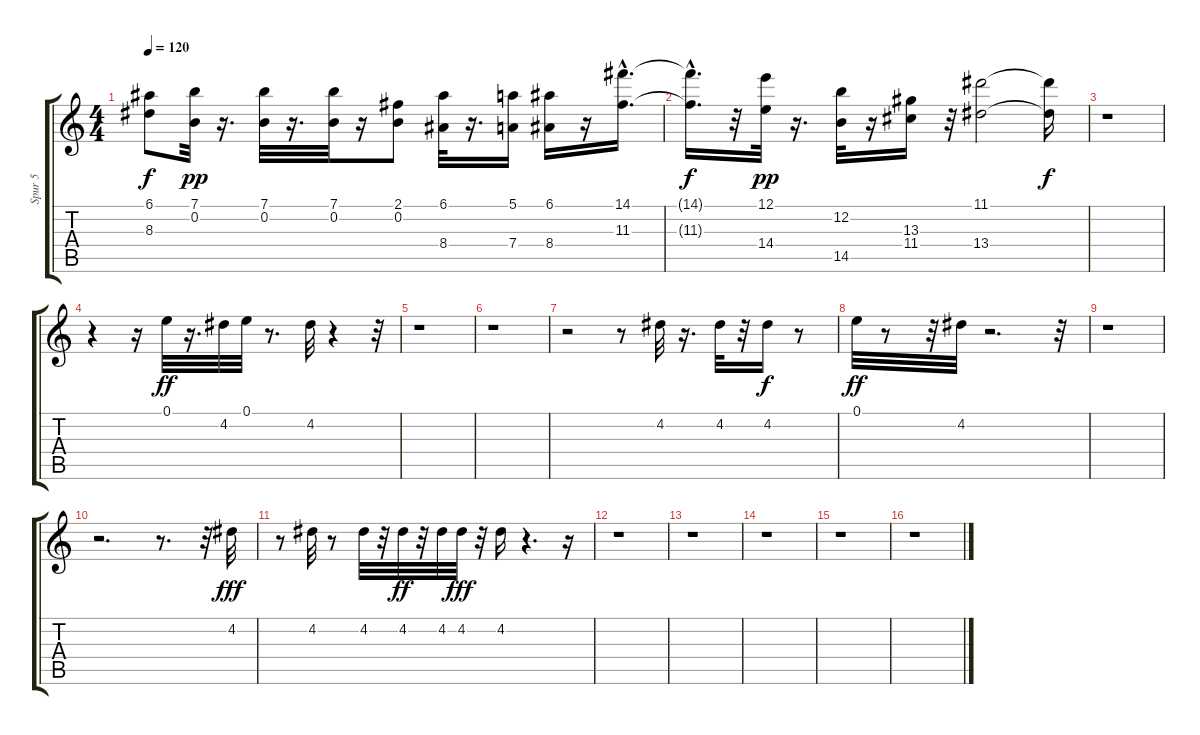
\track ("Spur 5" "Spur 5") {instrument acousticguitarnylon}
\staff {score tabs}
\tuning (E4 B3 G3 D3 A2 E2) {hide}
\ts (4 4)
\tempo 120
\clef g2
\ks c
(6.1{t} 8.3{t}).8{dy f} (7.1 0.2).32{dy pp} r.16{d} (7.1 0.2).32 r.16{d} (7.1 0.2).32 r.16 (2.1 0.2).8 (6.1 8.4).32 r.16{d} (5.1 7.4).16 (6.1 8.4).16 r.16 (14.1{hac} 11.3{hac}).16{d} |
(14.1{hac t} 11.3{hac t}).16{d dy f} r.32 (12.1 14.4).32{dy pp} r.16{d} (12.2 14.5).32 r.16 (13.3 11.4).16 r.32 (11.1 13.4).2 (11.1{t} 13.4{t}).16{dy f} |
r.1 |
r.4 r.16 0.1.32{dy ff} r.16{d} 4.2.32 0.1.32 r.8{d} 4.2.32 r.4 r.32 |
r.1 |
r.1 |
r.2 r.8 4.2.32 r.16{d} 4.2.32 r.32 4.2.16{dy f} r.8 |
0.1.32{dy ff} r.8 r.32 4.2.32 r.2{d} r.32 |
r.1 |
r.2{d} r.8{d} r.32 4.2.32{dy fff} |
r.8 4.2.32 r.8 4.2.32 r.32 4.2.32{dy ff} r.32 4.2.32 4.2.32{dy fff} r.32 4.2.16 r.4{d} r.16 |
r.1 |
r.1 |
r.1 |
r.1 |
r.1
